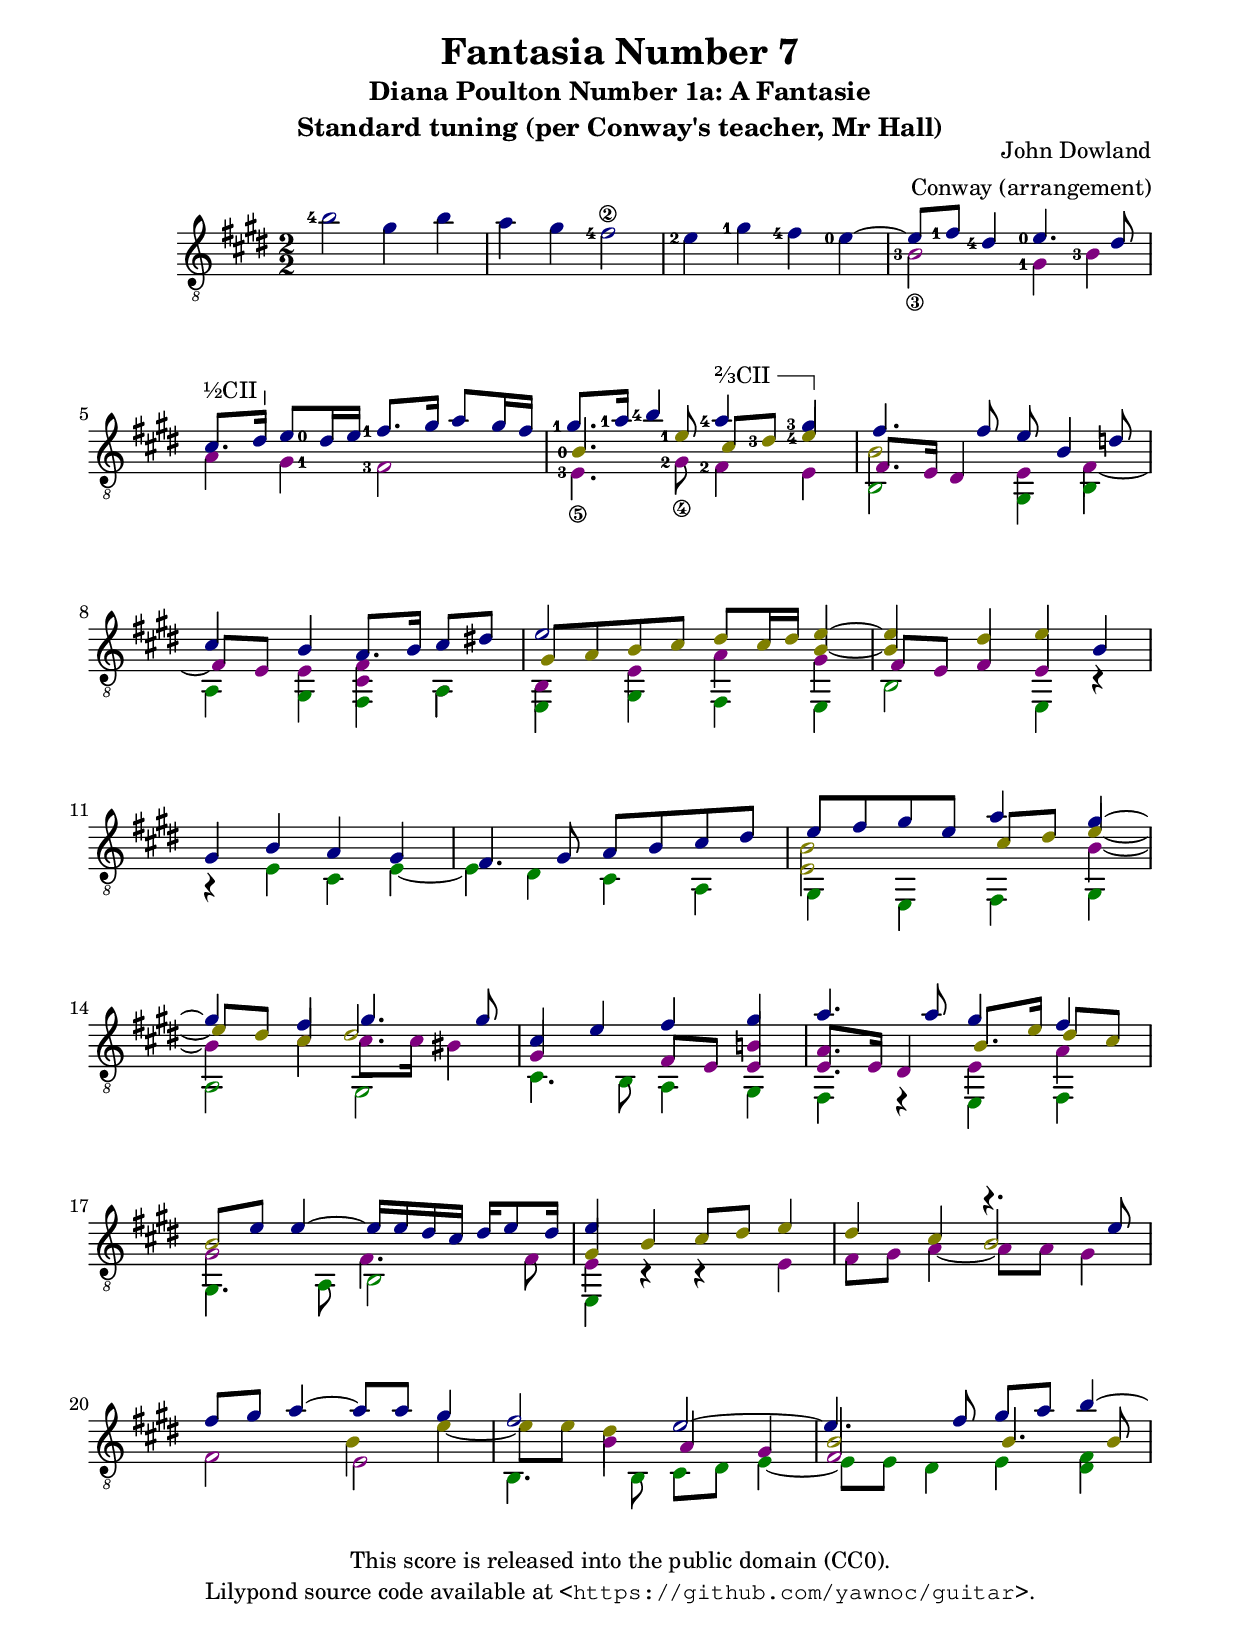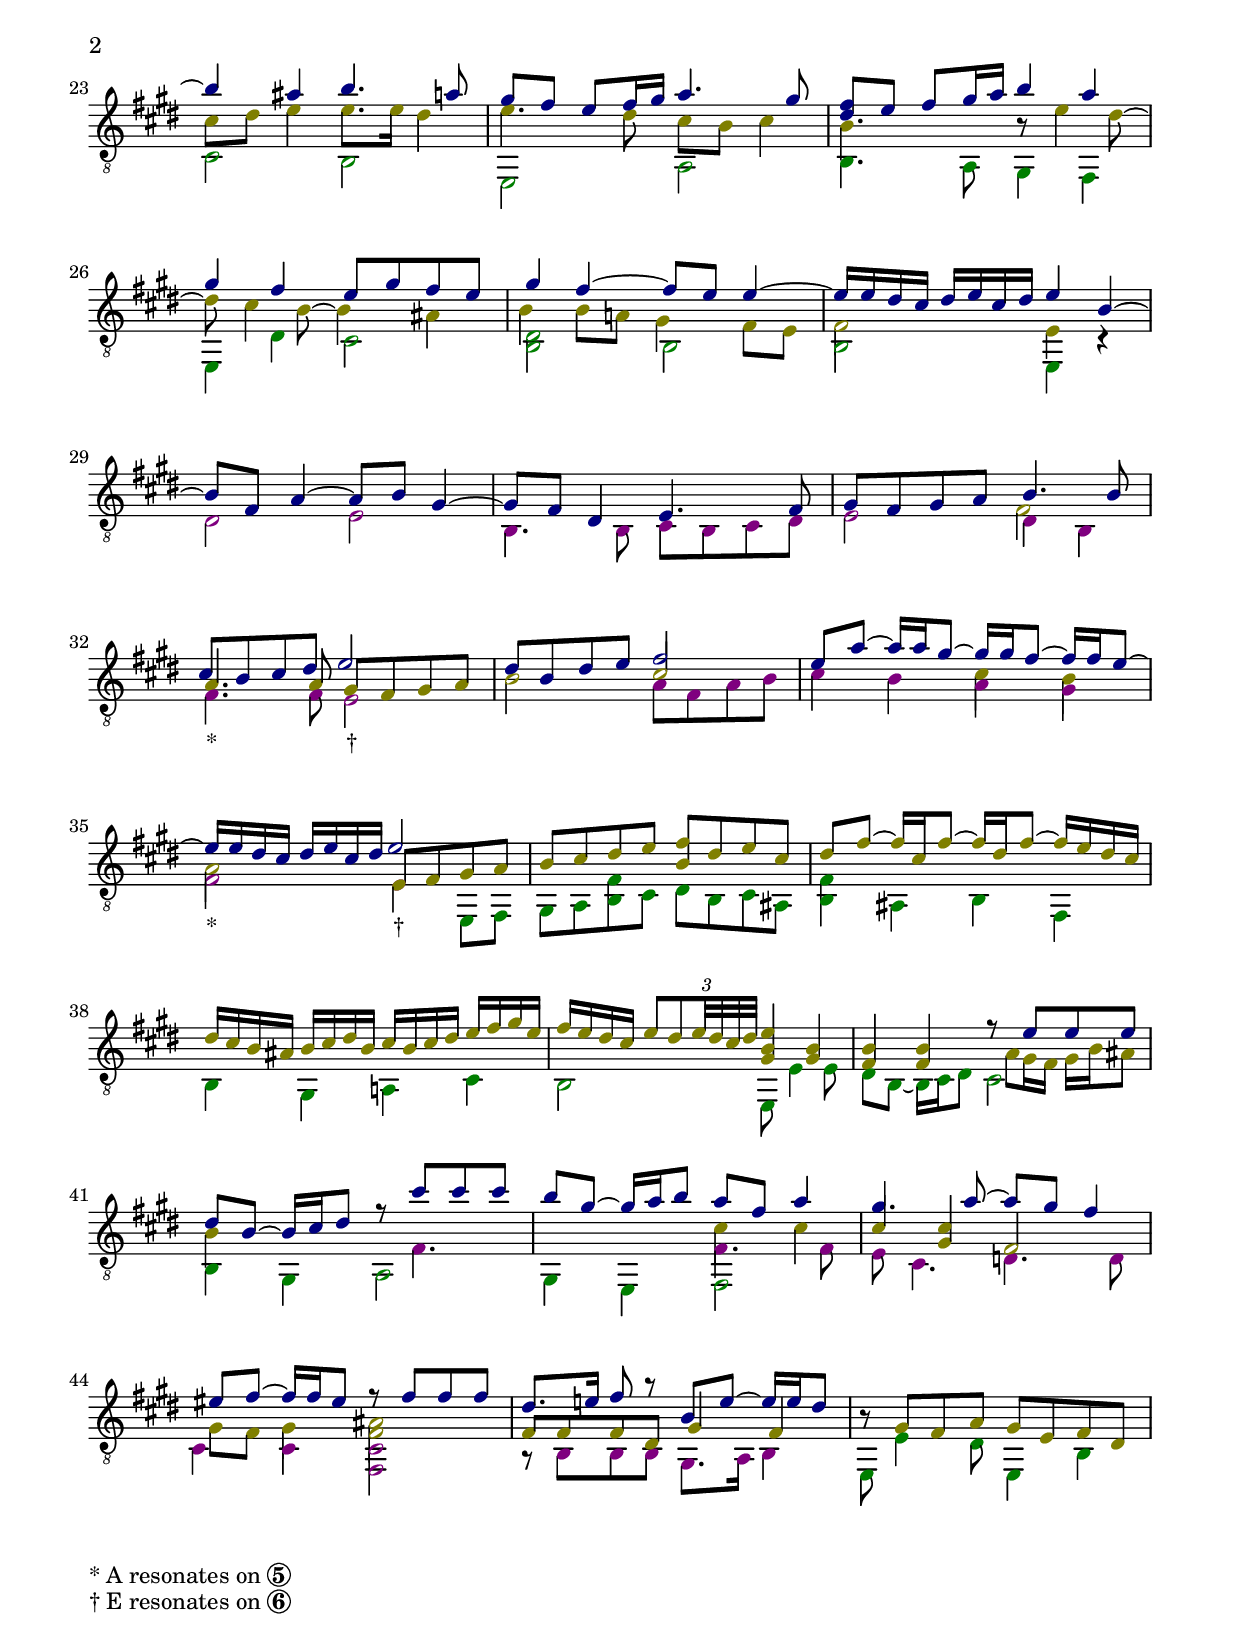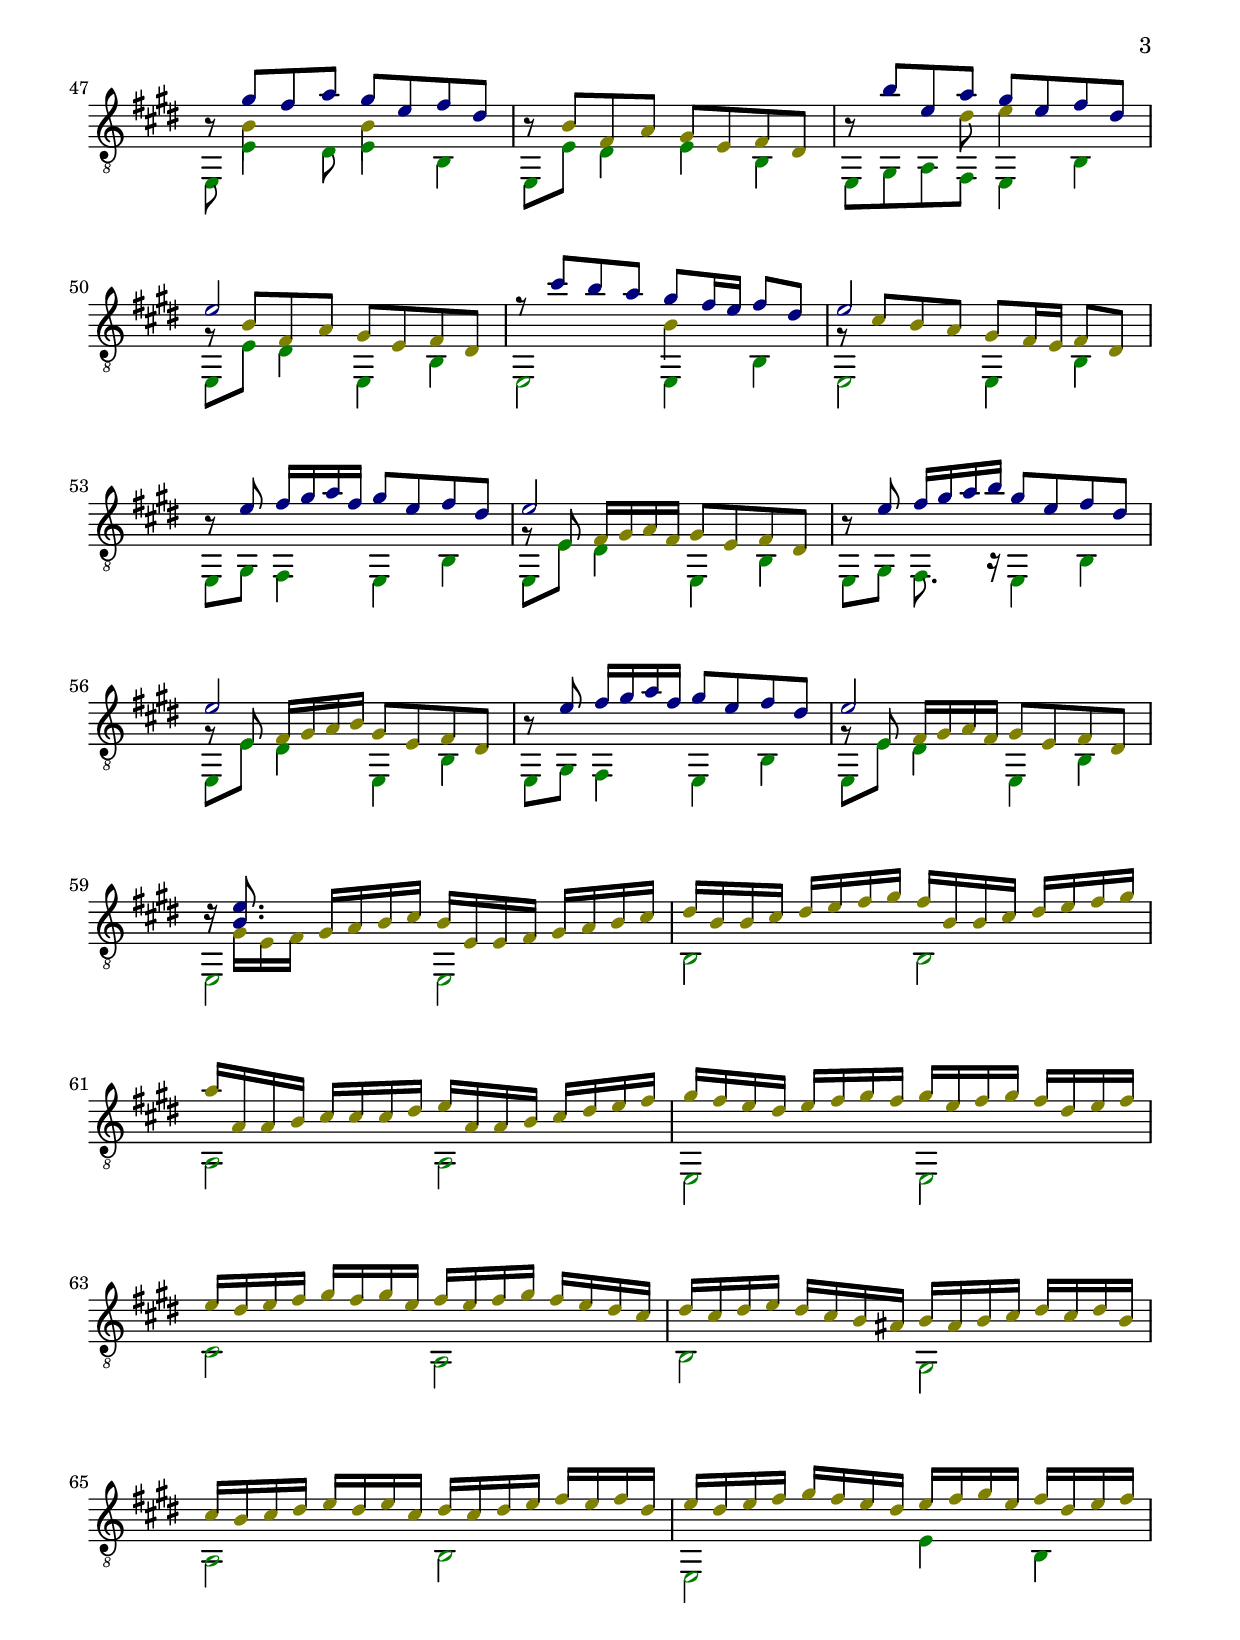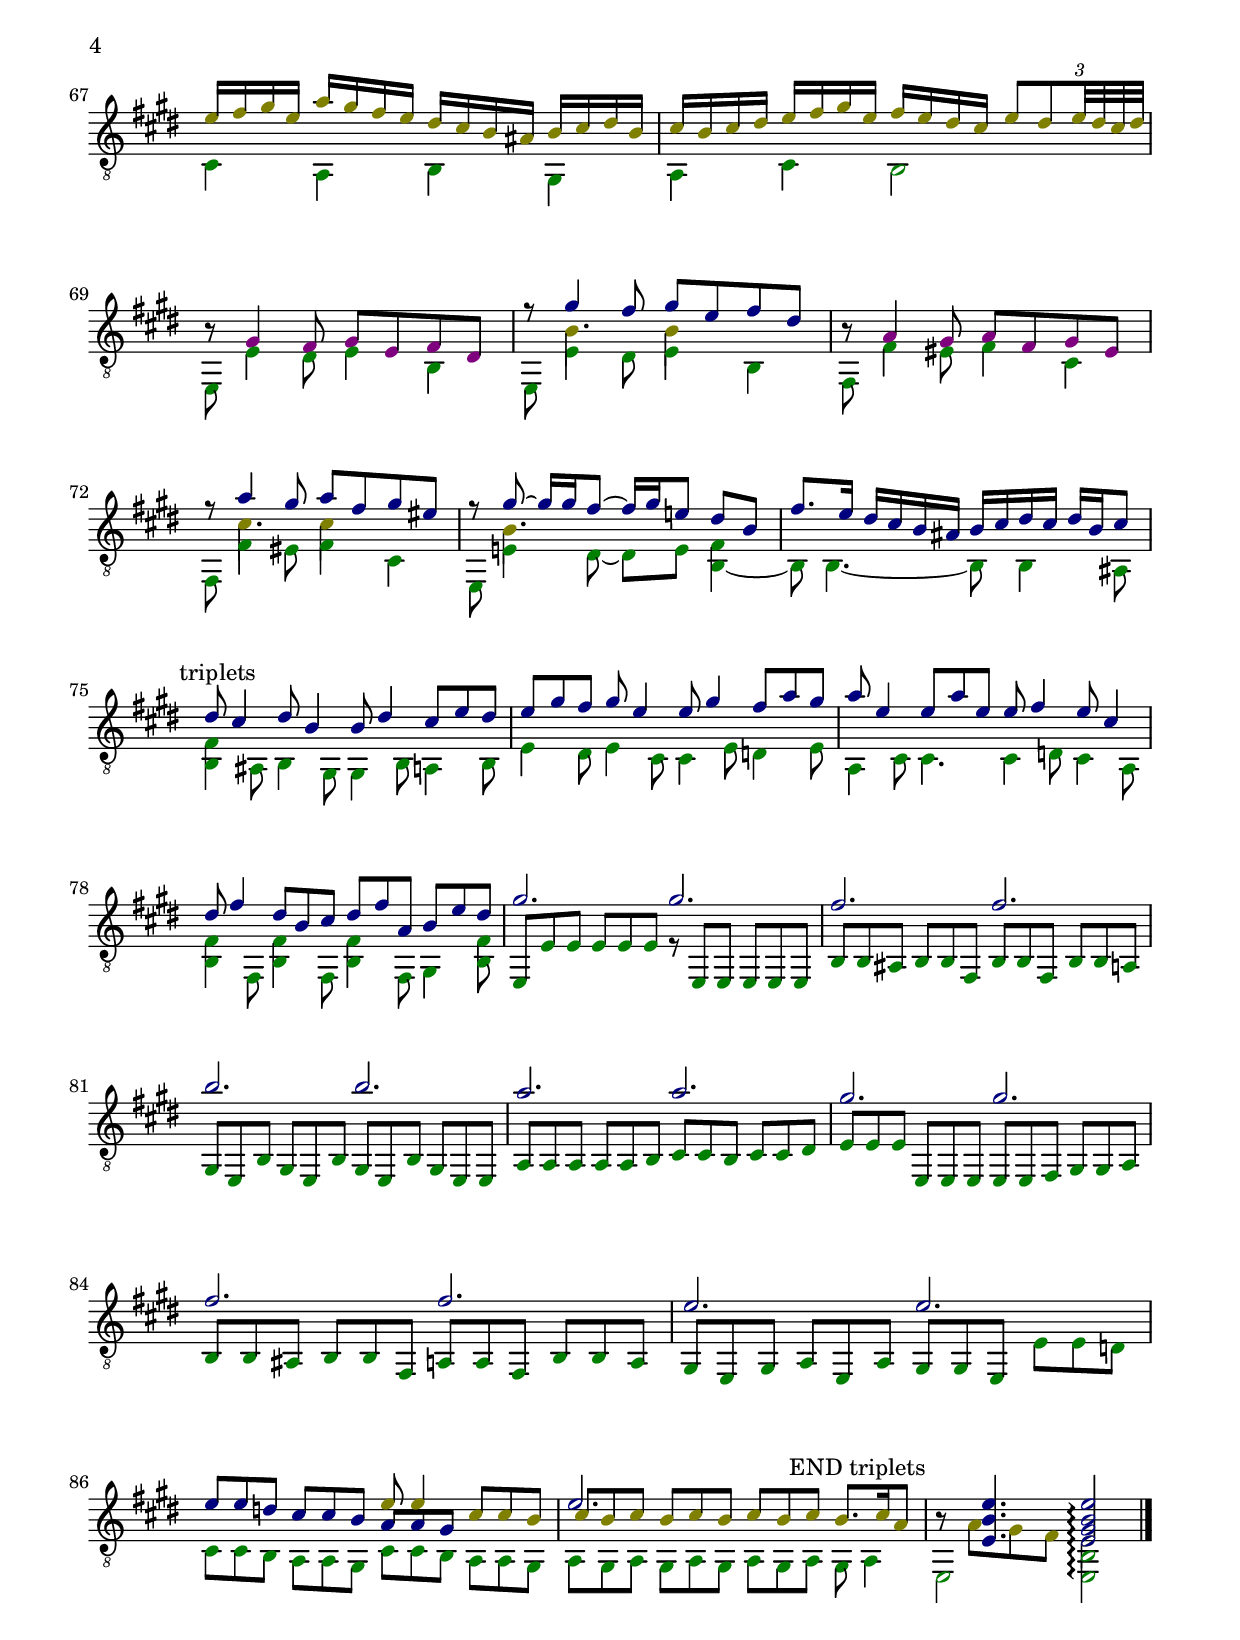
\version "2.18.2"


%%%%%%%%%%%%%%%%%%%%%%%%%%%%%%%%%%%%%%%%%%%%%%%%%%%%%%%%%%%%%%%%
% General
%%%%%%%%%%%%%%%%%%%%%%%%%%%%%%%%%%%%%%%%%%%%%%%%%%%%%%%%%%%%%%%%

\paper {
  top-margin = 1.5\cm
  left-margin = 1.5\cm
  right-margin = 1.5\cm
  bottom-margin = 1.5\cm
  ragged-last-bottom = ##f
  footnote-separator-markup = \markup { \vspace #1.5 }
}

globalSettings = {
  \accidentalStyle modern
  \compressFullBarRests
  \mergeDifferentlyHeadedOn
  \mergeDifferentlyDottedOn
  \numericTimeSignature
  \pointAndClickOff
  \override TextScript.extra-offset = #'(0 . 0.7)
  \override Score.FootnoteItem.annotation-line = ##f
}

origin-url = "https://github.com/yawnoc/guitar"

\header {
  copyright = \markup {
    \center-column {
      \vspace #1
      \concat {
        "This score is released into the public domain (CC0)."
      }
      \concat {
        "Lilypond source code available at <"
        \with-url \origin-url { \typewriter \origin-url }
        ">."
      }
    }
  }
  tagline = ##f
}

triplet = #(define-music-function
  (parser location music) (ly:music?)
  #{
    \tuplet 3/2 { $music }
  #}
)

tripletDuple = #(define-music-function
  (parser location music) (ly:music?)
  #{
    \tuplet 6/4 { $music }
  #}
)

overrideBeamedStemLengths = #(define-scheme-function
  (parser location lengths) (list?)
  #{
    \override Stem.details.beamed-lengths = $lengths
  #}
)
revertBeamedStemLengths = { \revert Stem.details.beamed-lengths }

overrideBeamVerticalPositions = #(define-scheme-function
  (parser location positions) (pair?)
  #{
    \override Beam.positions = $positions
  #}
)

%%%%%%%%%%%%%%%%%%%%%%%%%%%%%%%%%%%%%%%%%%%%%%%%%%%%%%%%%%%%%%%%
% Semantic bar lines
%%%%%%%%%%%%%%%%%%%%%%%%%%%%%%%%%%%%%%%%%%%%%%%%%%%%%%%%%%%%%%%%

barLineGoto = { \bar "||" }
barLineKeyChange = { \bar "||" }
barLineEnd = { \bar "|." }

%%%%%%%%%%%%%%%%%%%%%%%%%%%%%%%%%%%%%%%%%%%%%%%%%%%%%%%%%%%%%%%%
% Guitar notation
%%%%%%%%%%%%%%%%%%%%%%%%%%%%%%%%%%%%%%%%%%%%%%%%%%%%%%%%%%%%%%%%

stringNumbersAbove = { \set stringNumberOrientations = #'(up) }
stringNumbersBelow = { \set stringNumberOrientations = #'(down) }

fingeringAbove = { \set fingeringOrientations = #'(up) }
fingeringBelow = { \set fingeringOrientations = #'(down) }
fingeringAleft = { \set fingeringOrientations = #'(left) }
fingeringAright = { \set fingeringOrientations = #'(right) }

startGraceMusic = {
  <>(
  \override Fingering.font-size = -6
}
stopGraceMusic = {
  \revert Fingering.font-size
  <>)
}

overrideHorizontalShift = #(define-scheme-function
  (parser location distance) (number?)
  #{
    \override NoteColumn.force-hshift = $distance
  #}
)
revertHorizontalShift = { \revert NoteColumn.force-hshift }

barreSpan = #(define-music-function
  (parser location label offsetPair music)
  (string? (pair? (cons 0 0)) ly:music?)
  (let
    (
      (elements (extract-named-music music '(NoteEvent EventChord)))
    )
    (if
      (pair? elements)
      (let
        (
          (first-element (first elements))
          (last-element (last elements))
        )
        (set!
          (ly:music-property first-element 'articulations)
          (cons
            (make-music 'TextSpanEvent 'span-direction -1)
            (ly:music-property first-element 'articulations)
          )
        )
        (set!
          (ly:music-property last-element 'articulations)
          (cons
            (make-music 'TextSpanEvent 'span-direction 1)
            (ly:music-property last-element 'articulations)
          )
        )
      )
    )
  )
  #{
    \once \override TextSpanner.font-shape = #'upright
    \once \override TextSpanner.style = #'line
    \once \override TextSpanner.extra-offset = #offsetPair
    \once \override TextSpanner.bound-details = #`(
      (left
        (text . ,#{ \markup { \raise #-0.7 { #label \hspace #0.7 }} #})
        (Y . 0)
        (padding . -0.8)
        (attach-dir . -2)
      )
      (right
        (text . ,#{ \markup { \draw-line #'(0 . -1.3) } #}) ;; draw hook
        (Y . 0)
        (padding . -0.5)
        (attach-dir . 2)
      )
    )
    \once \override TextSpanner #'after-line-breaking = #(lambda (grob)
      (let*
        (
          (originalGrob (ly:grob-original grob))
          (splitGrobs (ly:spanner-broken-into originalGrob))
        )
        (if
          (and
            (>= (length splitGrobs) 2)
            (not (eq? (car (last-pair splitGrobs)) grob))
          )
          (begin
            (ly:grob-set-nested-property! grob
              '(bound-details right text)
              #{ \markup { \draw-line #'(0 . 0) } #} ;; suppress draw hook
            )
            (ly:grob-set-property! grob
              'extra-offset
              (cons
                (car offsetPair)
                (+ (cdr offsetPair) 0.7) ;; correction for suppressed hook
              )
            )
            (ly:grob-set-nested-property! grob
              '(bound-details right padding)
              #'-3 ;; increase spanner length
            )
          )
        )
      )
    )
    $music
  #}
)

barre = #(define-scheme-function
  (parser location label) (string?)
  #{
    \markup {
      \center-align {
        \hspace #0.7
        $label
      }
    }
  #}
)

nudgeNextBarre = #(define-scheme-function
  (parser location distance) (number?)
  #{
    \once \override TextScript.X-offset = $distance
  #}
)

position = #(define-scheme-function
  (parser location label) (string?)
  #{
    \markup {
      \center-align {
        \hspace #0.5
        $label
      }
    }
  #}
)

#(define-markup-command
  (markupString layout properties stringNumber) (markup?)
  (interpret-markup layout properties
    #{
      \markup \circle { \bold #stringNumber }
    #}
  )
)

#(define-markup-command
  (resonatesOn layout properties note stringNumber) (markup? markup?)
  (interpret-markup layout properties
    #{
      \markup { #note "resonates on" \markupString #stringNumber }
    #}
  )
)

%%%%%%%%%%%%%%%%%%%%%%%%%%%%%%%%%%%%%%%%%%%%%%%%%%%%%%%%%%%%%%%%
% Goto statements
%%%%%%%%%%%%%%%%%%%%%%%%%%%%%%%%%%%%%%%%%%%%%%%%%%%%%%%%%%%%%%%%

overrideGotoVisibility = {
  \once \override Score.RehearsalMark #'break-visibility = #'#(#t #t #f)
}

makeGotoMark = #(define-scheme-function
  (parser location label) (string?)
  #{
    \mark \markup { \small \italic $label }
  #}
)

simultaneousMarkSeparator = {
  \cadenzaOn
    s1073741824 % stupid, but works
  \cadenzaOff
}

coda = {
  \overrideGotoVisibility
  \mark \markup { \musicglyph #"scripts.coda" }
}

fine = {
  \overrideGotoVisibility
  \makeGotoMark Fine
}

dcAlCoda = {
  \overrideGotoVisibility
  \makeGotoMark "D.C. al Coda"
}

dcAlFine = {
  \overrideGotoVisibility
  \makeGotoMark "D.C. al Fine"
}

toCoda = {
  \overrideGotoVisibility
  \makeGotoMark "to Coda"
}



\header {
  title = "Fantasia Number 7"
  subtitle = \markup {
    \center-column {
      "Diana Poulton Number 1a: A Fantasie"
      "Standard tuning (per Conway's teacher, Mr Hall)"
    }
  }
  composer = "John Dowland"
  arranger = "Conway (arrangement)"
}


initialSignatures = {
  \clef "treble_8"
  \key e \major
  \time 2/2
  \set Timing.beamExceptions = #'()
  \set Timing.baseMoment = #(ly:make-moment 1/4)
  \set Timing.beatStructure = #'(1 1 1 1)
  \set Timing.beamExceptions = #'(
    (
      end
        .
      (
        ((1 . 8) . (4 4)) ;; quavers by fours
        ((1 . 12) . (3 3 3 3)) ;; anything shorter by beat
      )
    )
  )
  \set Staff.connectArpeggios = ##t
}


markTriplets = #(define-scheme-function
  (parser location alignment text) (number? markup?)
  #{
    \once \override Score.RehearsalMark.self-alignment-X = $alignment
    \mark \markup { \normalsize $text }
  #}
)

bareTuplets = {
  \omit TupletBracket
  \omit TupletNumber
}


highVoiceMusic = {
  
  \override NoteHead.color = #darkblue
  
  % Main theme high
  \barNumberCheck #1
  \relative c'' {
    \fingeringAleft
    \stemDown
    <b-4>2 gis4 b |
    a gis <fis-4 \2>2 |
    <e-2>4 <gis-1> <fis-4> <e-0>~ |
    \stemUp
    e8 <fis-1> <dis-4>4 <e-0>4. dis8 |
    \fingeringAright
    \barreSpan ½CII { cis8. dis16 } <e-0>8 dis16 e
      \fingeringAleft
      <fis-1>8. gis16 a8 gis16 fis |
    <gis-1>8. <a-1>16 <b-4>4 <a-4> <gis-3> |
    \once \overrideHorizontalShift #0.3 fis4. fis8 e8 b4 d8 |
    cis4 b a8. b16 cis8 dis |
    e2 s2 |
    s2 s4
  }
  
  % Main theme low
  \barNumberCheck #10
  \relative c' {
    b4 |
    gis b a gis |
    fis4. gis8 a b cis dis |
    e fis gis e a4 gis~ |
    gis
      \shiftOn
        \once \overrideHorizontalShift #0
        fis
      \shiftOff
      \once \overrideHorizontalShift #0.45 gis4. gis8 |
    cis,4 e fis gis |
    a4. a8 gis4 fis |
    b,8 e e4~ e16 e dis cis dis16 e8 dis16 |
    e4
  }
  
  % Tee-tee taa high
  \barNumberCheck #18
  \relative c'' {
    s4 s2 |
    s2 c4.\rest e,8 |
    fis8 gis a4~ a8 a gis4 |
    fis2 e2~ |
    \once \overrideHorizontalShift #-0.25 e4. fis8 gis8 a b4~ |
    b ais b4. a8 |
    gis8 fis e8 fis16 gis a4. gis8 |
    <fis dis>8 e fis8 gis16 a b4 a |
    gis fis e8 gis fis e |
    gis4 fis~ fis8 e e4~ |
    e16 e dis cis dis e cis dis e4
  }
  
  % Tee-tee taa low
  \barNumberCheck #28
  \relative c' {
    b4~ |
    b8 fis a4~ a8 b gis4~ |
    gis8 fis dis4 e4. fis8 |
    gis fis gis a b4. b8 |
    \shiftOn
    \overrideHorizontalShift #-0.45 cis b cis dis e2 |
    \revertHorizontalShift
    dis8 b dis e \once \overrideHorizontalShift #0 fis2 |
    \shiftOff
    e8 a~ a16 a gis8~ gis16 gis fis8~ fis16 fis e8~ |
    e16 e dis cis dis e cis dis
      \shiftOn
        \once \overrideHorizontalShift #-0.3 e2 |
      \shiftOff
  }
  
  % Ascending scale
  \barNumberCheck #36
  {
    s1 * 3 |
    s2
  }
  
  % Tee-tee-tee
  \barNumberCheck #39
  \relative c' {
    s2 |
    s2 r8 e e e |
    dis b~ b16 cis dis8 r8 cis' cis cis |
    b8 gis~ gis16 a b8 a8 fis a4 |
    gis4. a8~ a gis fis4 |
    eis8 fis~ fis16 fis eis8 r8 fis fis fis |
    dis8. e16 fis8 r b,8 e~ e16 e dis8 |
  }
  
  % Majestic theme
  \barNumberCheck #46
  \relative c' {
    s1 |
    b8\rest gis' fis a gis e fis dis |
    s1 |
    b8\rest b' e, a gis e fis dis |
    e2 s2 |
    r8 cis' b a gis8 fis16 e fis8 dis |
    e2 s2 |
    b8\rest e fis16 gis a fis gis8 e fis dis |
    e2 s2 |
    b8\rest e fis16 gis a b gis8 e fis dis |
    e2 s2 |
    b8\rest e fis16 gis a fis gis8 e fis dis |
    e2 s2 |
  }
  
  % Scale runs
  \barNumberCheck #59
  \relative c' {
    d16\rest <e b>8. s4 s2 |
    s1 * 9 |
  }
  
  % Majestic interlude
  \barNumberCheck #69
  \relative c'' {
    s1 |
    r8 gis4 fis8 gis e fis dis |
    s1 |
    r8 a'4 gis8 a fis gis eis |
    r8 gis~ gis16 gis fis8~ fis16 gis e8 dis b |
    fis'8. e16 dis cis b ais
      b16 cis dis cis dis b cis8 |
  }
  
  % Triplet runs
  \barNumberCheck #75
  \markTriplets #-1 "triplets"
  \bareTuplets
  \relative c' {
    \triplet { dis8 cis4 } \triplet { dis8 b4 }
      \triplet { b8 dis4 } \triplet { cis8 e dis } |
    \triplet { e8 gis fis } \triplet { gis8 e4 }
      \triplet { e8 gis4 } \triplet { fis8 a gis } |
    \triplet { a8 e4 } \triplet { e8 a e }
      \triplet { e8 fis4 } \triplet { e8 cis4 } |
    \triplet { dis8 fis4 } \triplet { dis8 b cis }
      \triplet { dis8 fis a, } \triplet { b e dis } |
    \tripletDuple { gis2. } \tripletDuple { gis } |
    \tripletDuple { fis } \tripletDuple { fis } |
    \tripletDuple { b } \tripletDuple { b } |
    \tripletDuple { a } \tripletDuple { a } |
    \tripletDuple { gis } \tripletDuple { gis } |
    \tripletDuple { fis } \tripletDuple { fis } |
    \tripletDuple { e } \tripletDuple { e } |
    \triplet { e8 e d } \triplet { cis cis b }
      \once \overrideBeamVerticalPositions #'(0.75 . 0.75)
      \triplet { a a gis } s4 |
    \tripletDuple { e'2. } s2 |
    \markTriplets #1 "END triplets"
  }
  
  % Finishing chords
  \barNumberCheck #88
  \relative c' {
    b8\rest <e, b' e>4.
      <e gis b e>2 \arpeggio
      \barLineEnd
  }
  
}


lowVoiceMusic = {
  
  \override NoteHead.color = #darkgreen
  
  % Main theme high
  \barNumberCheck #1
  \relative c {
    s1 * 6 |
    b2 gis4 b |
    a gis fis a |
    e gis fis e |
    b'2 e,4
  }
  
  % Main theme low
  \barNumberCheck #10
  \relative c {
    r4 |
    r4 e cis e~ |
    e dis cis a |
    gis e fis gis |
    a2 gis |
    cis4. b8 a4 gis |
    fis r e fis |
    \shiftOn
    \overrideHorizontalShift #0
      gis4.
    \shiftOff
      a8 b2 |
    e,4
  }
  
  % Tee-tee taa high
  \barNumberCheck #18
  \relative c {
    s4 s4 s4 |
    s1 * 2 |
    b4. b8 cis8 dis e4~ |
    \once \overrideHorizontalShift #1 e8 e dis4 e4 <dis fis> |
    cis2 b |
    e, a |
    b4. a8 gis4 fis |
    e dis' cis2 |
    <b dis> b |
    b e,4
  }
  
  % Tee-tee taa low
  \barNumberCheck #28
  \relative c {
    r4 |
    s1 * 6 |
    s2
  }
  
  % Ascending scale
  \barNumberCheck #35
  \relative c, {
    s4 e8 fis |
    gis a <b fis'> cis dis b cis ais |
    <b fis'>4 ais b fis |
    b gis a cis |
    b2
  }
  
  % Tee-tee-tee
  \barNumberCheck #39
  \relative c, {
    e8 e'4 e8 |
    dis8 b~ b16 cis dis8 cis2 |
    b4 gis a2 |
    gis4 e fis2 |
    s1 * 3 |
  }
  
  % Majestic theme
  \barNumberCheck #46
  \relative c, {
    e8 e'4 dis8 e,4 b' |
    e,8 e'4 dis8 e4 b |
    e,8 e' dis4 e b |
    e,8 gis a fis e4 b' |
    e,8 e' dis4 e, b' |
    e,2 e4 b' |
    e,2 e4 b' |
    e,8 gis fis4 e b' |
    e,8 e' dis4 e, b' |
    e,8[ gis] fis8. b16\rest e,4 b' |
    e,8 e' dis4 e, b' |
    e,8 gis fis4 e b' |
    e,8 e' dis4 e, b' |
  }
  
  % Scale runs
  \barNumberCheck #59
  \relative c, {
    e2 e |
    b' b |
    a a |
    e e |
    cis' a |
    b gis |
    a b |
    e, e'4 b |
    cis a b gis |
    a cis b2 |
  }
  
  % Majestic interlude
  \barNumberCheck #69
  \relative c, {
    e8 e'4 dis8 e4 b |
    e,8 e'4 dis8 e4 b |
    fis8 fis'4 eis8 fis4 cis |
    fis,8 fis'4 eis8 fis4 cis |
    e,8 e'4 dis8~ dis e <b~ fis'>4 |
    b8 b4.~ b8 b4 ais8 |
  }
  
  % Triplet runs
  \barNumberCheck #75
  \bareTuplets
  \relative c {
    \triplet { <b fis'>4 ais8 } \triplet { b4 gis8 }
      \triplet { gis4 b8 } \triplet { a4 b8 } |
    \triplet { e4 dis8 } \triplet { e4 cis8 }
      \triplet { cis4 e8 } \triplet { d4 e8 } |
    \triplet { a,4 cis8 } \triplet { cis4. }
      \triplet { cis4 d8 } \triplet { cis4 a8 } |
    \triplet { <b fis'>4 fis8 } \triplet { <b fis'>4 fis8 }
      \triplet { <b fis'>4 fis8 } \triplet { gis4 <b fis'>8 } |
    \shiftOn
    \stemUp
    \triplet { e,8 e' e } \triplet { e e e }
      \triplet { r e, e } \triplet { e e e } |
    \triplet { b' b ais } \triplet { b b fis }
      \triplet { b b fis } \triplet { b b a } |
    \triplet { gis e b' } \triplet { gis e b' }
      \triplet { gis e b' } \triplet { gis e e } |
    \triplet { a a a } \triplet { a a b }
      \triplet { cis cis b } \triplet { cis cis dis } |
    \triplet { e e e } \triplet { e, e e }
      \triplet { e e fis } \triplet { gis gis a } |
    \triplet { b b ais } \triplet { b b fis }
      \triplet { a a fis } \triplet { b b a } |
    \triplet { gis e gis } \triplet { a e a }
      \triplet { gis gis e }
    \stemDown
    \shiftOff
      \triplet { e' e d } |
    \triplet { cis cis b } \triplet { a a gis }
      \triplet { cis cis b } \triplet { a a gis } |
    \triplet { a gis a } \triplet { gis a gis }
      \triplet { a gis a } \triplet { gis8 a4 } |
  }
  
  % Finishing chords
  \barNumberCheck #88
  \relative c, {
    e2 \shiftOn <e b'>2 \arpeggio |
  }
  
}


upperMiddleVoiceMusic = {
  
  \override NoteHead.color = #darkyellow
  
  % Main theme high
  \barNumberCheck #1
  \relative c' {
    \fingeringAleft
    s1 * 5 |
    \once \overrideHorizontalShift #0.4 <b-0>4. <e-1>8
      cis8 <dis-3>
      \once \overrideHorizontalShift #0 <e-4>4 |
    \stemDown
    \once \overrideHorizontalShift #0 b2 s2 |
    \stemUp
    s1 |
    gis8 a b cis dis8 cis16 \shiftOff dis <e~ b_~>4 |
    <e b> dis e
    \shiftOn
  }
  
  % Main theme low
  \barNumberCheck #10
  \relative c' {
    s4 |
    s1 * 2 |
    \stemDown
    <b e,>2
    \stemUp
      cis8 dis
      \once \overrideHorizontalShift #0
      \once \override Tie.staff-position = #2.1
      e4_~ |
    e8 dis
      \shiftOff cis4 \shiftOn
      \once \overrideHorizontalShift #-0.75 dis2 |
    s1 |
    s2 \stemUp b8. e16 dis8 cis |
      \shiftOff
      \stemDown
        \once \omit Stem b2
      \stemUp
      \shiftOn
      s2 |
    \once \overrideHorizontalShift #0 gis4
  }
  
  % Tee-tee taa high
  \barNumberCheck #18
  \relative c' {
    b4 cis8 dis e4 |
    dis4 cis b2 |
    \stemDown
    s2 b4 e_~ |
    \once \overrideHorizontalShift #0.9 e8 e
      \once \overrideHorizontalShift #0 dis4 s2 |
    \stemUp
      \shiftOnn
      \once \overrideHorizontalShift #0
        b2
      \shiftOn
      b4. b8 |
    \stemDown
    \overrideHorizontalShift #0
    cis8 dis e4 e8. e16 dis4 |
    e4. dis8
      \once \overrideBeamVerticalPositions #'(-2.4 . -2.6) cis8 b
      cis4 |
    b4. s8 b8\rest e4 dis8~ |
    dis8 cis4 b8~
    \revertHorizontalShift
      b4 ais |
    b4 b8 a gis4 fis8 e |
    \overrideHorizontalShift #0
    fis2 e4
    \revertHorizontalShift
    \stemUp
  }
  
  % Tee-tee taa low
  \barNumberCheck #28
  \relative c {
    s4 |
    s1 * 2 |
    s2 \stemDown fis2 \stemUp |
    \shiftOff
    \footnote "*" #'(0 . -4) \markup { "*" \resonatesOn A 5 }
    a4. a8 gis fis gis a |
    \stemDown b2 \stemUp cis |
    \shiftOn
    s2
      \stemDown
      \overrideHorizontalShift #0
      cis4 b |
    \footnote "*" #'(0 . -4) \markup { }
    a2
      \stemUp
      \revertHorizontalShift
  }
  
  % Ascending scale
  \barNumberCheck #35
  \relative c {
    \shiftOff
    e8 fis gis a |
    b cis dis e <fis b,> dis e cis |
    dis fis~ fis16 cis fis8~ fis16 dis fis8~ fis16 e dis cis |
    dis cis b ais b cis dis b cis b cis dis e fis gis e |
    fis e dis cis \triplet { e8 dis e32 dis cis dis } <e b gis>4
    \shiftOn
  }
  
  % Tee-tee-tee
  \barNumberCheck #39
  \relative c' {
    <b gis>4 |
    <b fis> <b fis>
      \stemDown
      \once \overrideHorizontalShift #1.3
      a8 gis16 fis gis16 b ais8 |
    \once \overrideHorizontalShift #0 b4 s4 s2 |
    s2
      \overrideHorizontalShift #0
      \shiftOnn cis4
      \shiftOn cis |
      \stemUp
    cis <cis gis> fis,2 |
    \shiftOff
    \stemDown
    gis8 fis gis4 <ais fis>2 |
    \stemUp
    \shiftOn
    \once \overrideBeamVerticalPositions #'(0 . 0)
    fis8 fis fis dis
      \revertHorizontalShift
      gis4 fis |
  }
  
  % Majestic theme
  \barNumberCheck #46
  \relative c' {
    b8\rest gis fis a gis e fis dis |
    \overrideHorizontalShift #0
    \stemDown s8 b'4 s8 b4 s4 \stemUp |
    \revertHorizontalShift
    b8\rest b8 fis a gis e fis dis |
    \overrideHorizontalShift #0
    \stemDown s4. dis'8 e4 s4 \stemUp |
    \revertHorizontalShift
    g,8\rest b8 fis a gis e fis dis |
    s2
      \stemDown
        \once \overrideHorizontalShift #0 b'4
      \stemUp
      s4 |
    g8\rest cis b a gis8 fis16 e fis8 dis |
    s1 |
    g8\rest e fis16 gis a fis gis8 e fis dis |
    s1 |
    g8\rest e fis16 gis a b gis8 e fis dis |
    s1 |
    g8\rest e fis16 gis a fis gis8 e fis dis |
  }
  
  % Scale runs
  \barNumberCheck #59
  \relative c' {
    s16 \stemDown gis e fis \stemUp gis a b cis
      b e, e fis gis a b cis |
    dis b b cis dis e fis gis
      fis b, b cis dis e fis gis |
    a a, a b cis cis cis dis
      e a, a b cis dis e fis |
    gis fis e dis e fis gis fis
      gis e fis gis fis dis e fis |
    e dis e fis gis fis gis e
      fis e fis gis fis e dis cis |
    dis cis dis e dis cis b ais
      b ais b cis dis cis dis b |
    cis b cis dis e dis e cis
      dis cis dis e fis e fis dis |
    e dis e fis gis fis e dis
      e fis gis e
      fis dis e fis |
    e fis gis e
      a gis fis e
      dis cis b ais
      b cis dis b |
    cis b cis dis
      e fis gis e
      fis e dis cis
      \triplet { e8 dis e32 dis cis dis } |
  }
  
  % Majestic interlude
  \barNumberCheck #69
  \relative c' {
    \overrideHorizontalShift #0
    \stemDown
    s1 |
    s8 b4. b4 s4 |
    s1 |
    s8 cis4. cis4 s4 |
    s8 b4. s2 |
    s1 |
    \stemUp
    \revertHorizontalShift
  }
  
  % Triplet runs
  \barNumberCheck #75
  \bareTuplets
  \relative c' {
    s1 * 11 |
    s2
      \overrideHorizontalShift #0
      \triplet { e8 e4 }
      \revertHorizontalShift
      \triplet { cis8 cis b } |
    \triplet { cis b cis } \triplet { b cis b }
      \triplet { cis b cis } \triplet { b8. cis16 a8 } |
  }
  
  % Finishing chords
  \barNumberCheck #88
  \relative c' {
    \stemDown
    s8 a gis fis \shiftOff e2 |
  }
  
}


lowerMiddleVoiceMusic = {
  
  \override NoteHead.color = #darkmagenta
  
  % Main theme high
  \barNumberCheck #1
  \relative c' {
    \fingeringAleft
    \stringNumbersBelow
    s1 * 3 |
    \shiftOff
    <b-3 \3>2 <gis-1>4 <b-3> |
    a \once \fingeringAright <gis-1> <fis-3>2 |
    \once \overrideHorizontalShift #0.3 <e-3 \5>4. <gis-2 \4>8
      \barreSpan ⅔CII { <fis-2>4 e } |
    \shiftOn
    \stemUp
    \overrideBeamedStemLengths #'(3)
    fis8. e16 dis4 \stemDown
    \revertBeamedStemLengths
      \overrideHorizontalShift #0 e4 fis~ |
      \revertHorizontalShift
    \stemUp
    fis8 e \stemDown
      \overrideHorizontalShift #0 e4 <cis fis>4 a |
    b e a gis |
      \revertHorizontalShift
    \stemUp
    fis8 e
      \overrideHorizontalShift #0 fis4 e
      \revertHorizontalShift
    \stemDown
  }
  
  % Main theme low
  \barNumberCheck #10
  \relative c {
    s4 |
    s1 * 2 |
    s2 s4 \overrideHorizontalShift #0 b'4~ |
    b \revertHorizontalShift
      \shiftOff cis \shiftOn
      \once \overrideHorizontalShift #0.3
        cis8. cis16
      bis4 |
    \stemUp
    \once \overrideHorizontalShift #0 gis4 s4
      \once \overrideHorizontalShift #0 fis8 e
      \once \overrideHorizontalShift #0 <e b'>4 |
    \once \overrideHorizontalShift #0 <e a>8. e16 dis4
      \stemDown
      \overrideHorizontalShift #0 e4 a |
      \revertHorizontalShift
    \shiftOnn
      \once \overrideHorizontalShift #0 gis2
    \shiftOn
      fis4. fis8 |
    \once \overrideHorizontalShift #0 e4
  }
  
  % Tee-tee taa high
  \barNumberCheck #18
  \relative c {
    \shiftOff
    r4 r e |
    fis8 gis a4~ a8 a gis4 |
    fis2 e |
    \shiftOnn
    s4 \once \overrideHorizontalShift #0 b'
    \shiftOn
    \stemUp
      a gis |
    \once \overrideHorizontalShift #0 fis2 s2 |
    \stemDown
    s1 * 5 |
    s2 s4
  }
  
  % Tee-tee taa low
  \barNumberCheck #28
  \relative c {
    s4 |
    \shiftOff
    dis2 e |
    b4. b8 cis b cis dis |
    e2 dis4 b |
    fis'4. fis8
      \footnote "†" #'(0 . -2.5) \markup { "†" \resonatesOn E 6 }
      e2 |
    s2 a8 fis a b |
    cis4 b a gis |
    fis2
      \footnote "†" #'(0 . -2.5) \markup { }
      e4
    \shiftOn
  }
  
  % Ascending scale
  \barNumberCheck #35
  {
    s4 |
    s1 * 3 |
    s2
  }
  
  % Tee-tee-tee
  \barNumberCheck #39
  \relative c {
    s2 |
    s1 |
    s2 s8 fis4. |
    s2 \once \overrideHorizontalShift #0 fis4. fis8 |
    e8 cis4. d4. d8 |
    \once \overrideHorizontalShift #-1.3 cis4
    \overrideHorizontalShift #0
    cis <cis fis,>2 |
    \revertHorizontalShift
    r8 b b b gis8. a16 b4 |
  }
  
  % Majestic theme
  \barNumberCheck #46
  {
    s1 * 13 |
  }
  
  % Scale runs
  \barNumberCheck #59
  {
    s1 * 10 |
  }
  
  % Majestic interlude
  \barNumberCheck #69
  \relative c' {
    \stemUp
    b8\rest gis4 fis8 gis e fis dis |
    s1 |
    b'8\rest a4 gis8 a fis gis eis |
    s1 * 3 |
    \stemDown
  }
  
}


allMusic = {
  \new Staff \with {
    midiInstrument = #"acoustic guitar (nylon)"
    \consists "Span_arpeggio_engraver"
  }
  \globalSettings
  \initialSignatures
  <<
    << \highVoiceMusic >>
      \\
    << \lowVoiceMusic >>
      \\
    << \upperMiddleVoiceMusic >>
      \\
    << \lowerMiddleVoiceMusic >>
  >>
}


\score {
  \allMusic
}

\score {
  \allMusic
  \midi { }
}
